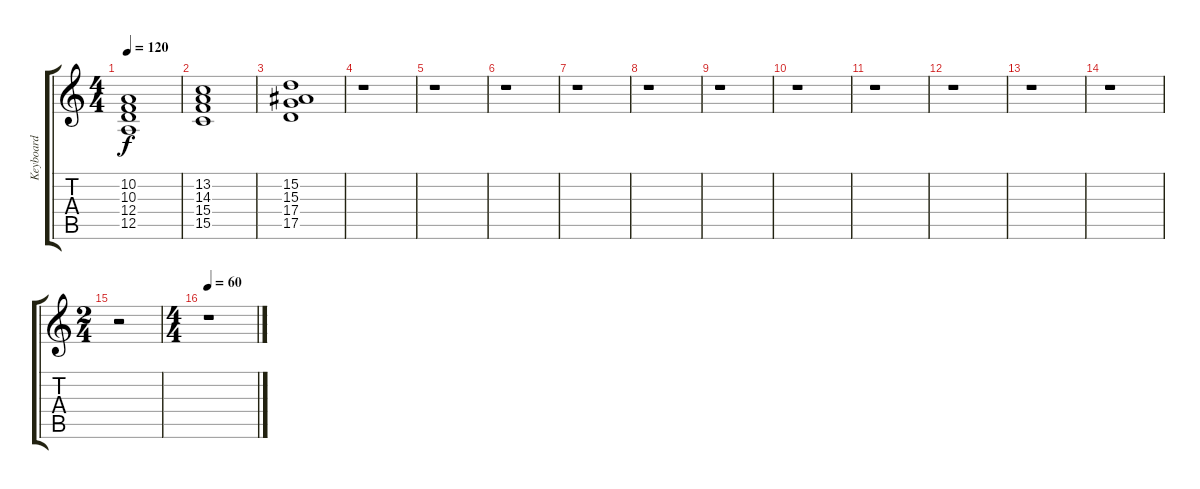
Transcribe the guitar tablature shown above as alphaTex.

\track ("Keyboard" "Keyboard") {instrument choiraahs}
\staff {score tabs}
\tuning (E4 B3 G3 D3 A2 E2) {hide}
\ts (4 4)
\tempo 120
\clef g2
\ks c
(10.2 10.3 12.4 12.5).1{dy f} |
(13.2 14.3 15.4 15.5).1 |
(15.2 15.3 17.4 17.5).1 |
r.1 |
r.1 |
r.1 |
r.1 |
r.1 |
r.1 |
r.1 |
r.1 |
r.1 |
r.1 |
r.1 |
\ts (2 4)
r.2 |
\ts (4 4)
\tempo 60
r.1
